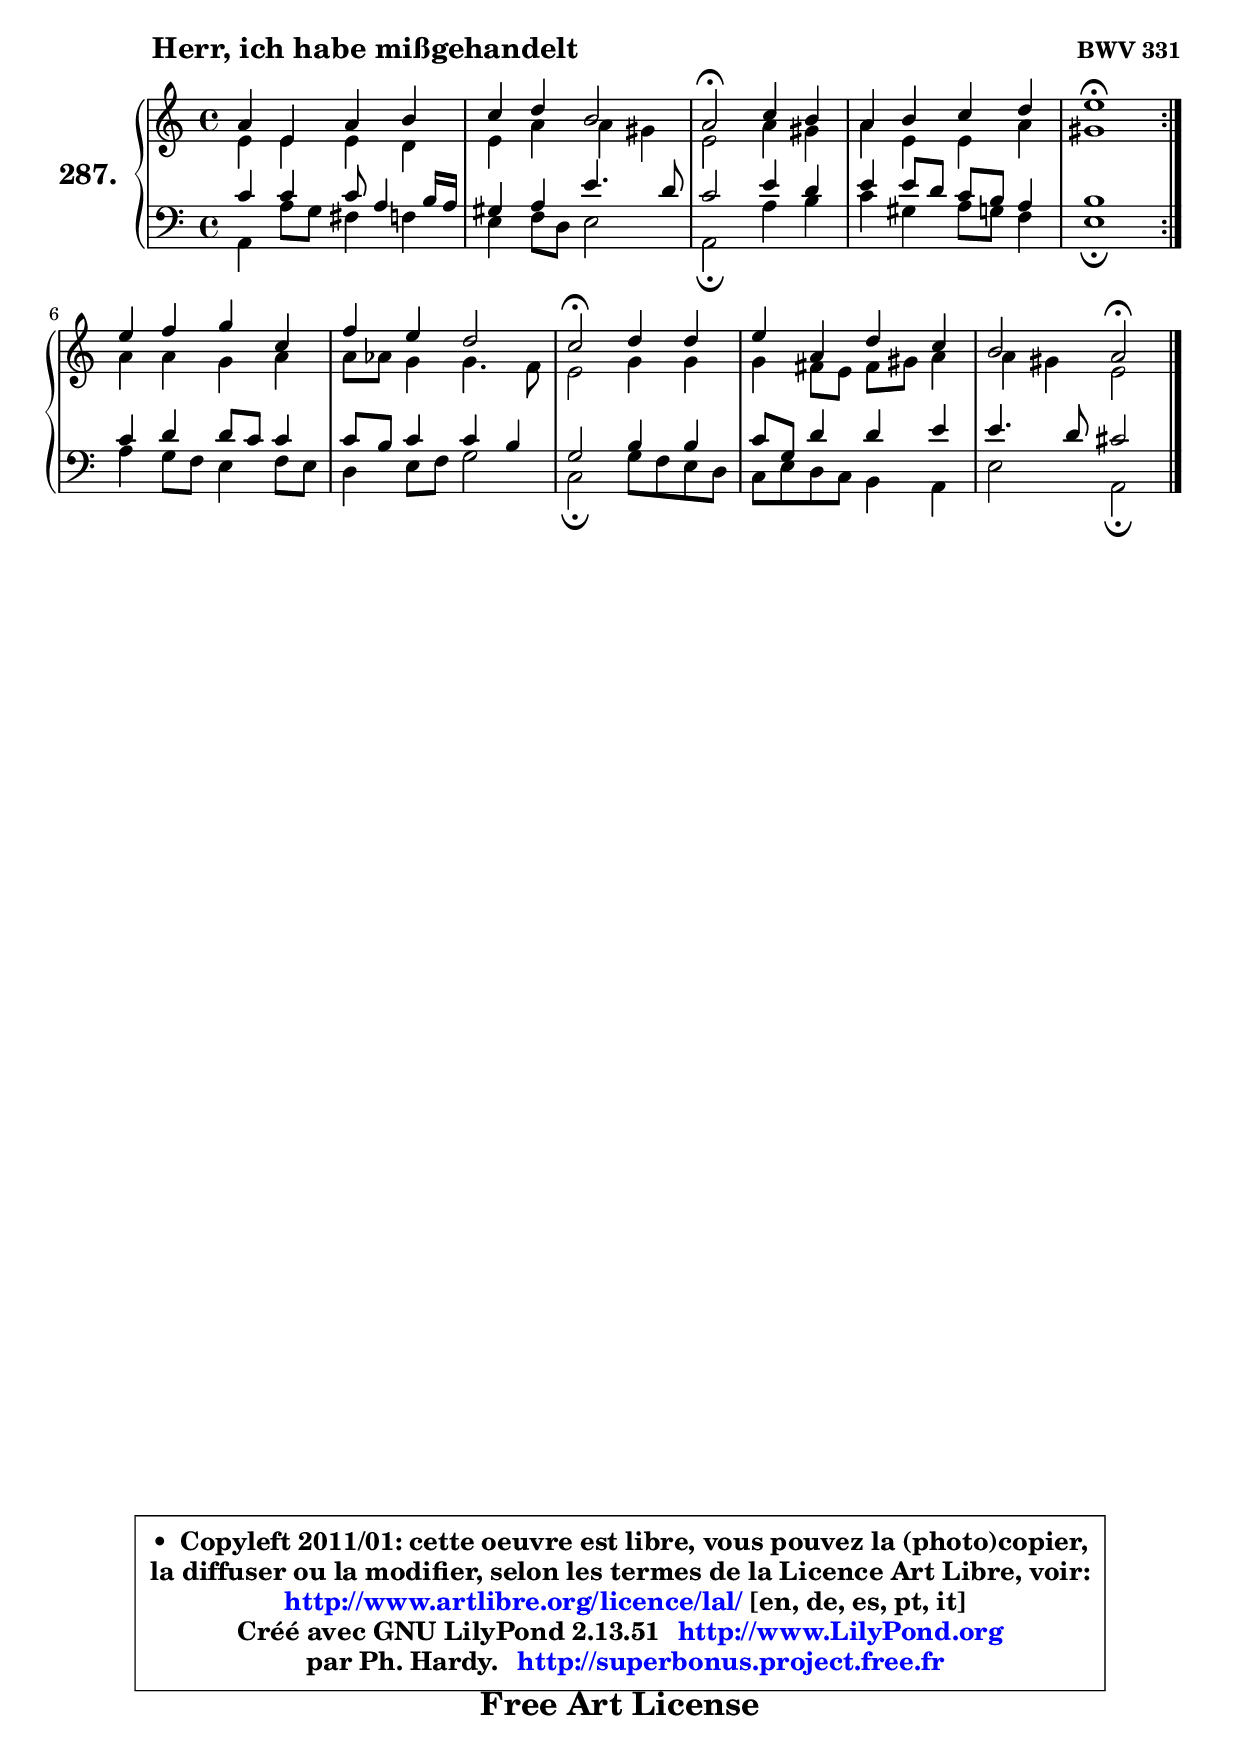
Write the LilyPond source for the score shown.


\version "2.13.51"

    \paper {
%	system-system-spacing #'padding = #0.1
%	score-system-spacing #'padding = #0.1
%	ragged-bottom = ##f
%	ragged-last-bottom = ##f
	}

    \header {
      opus = \markup { \bold "BWV 331" }
      piece = \markup { \hspace #9 \fontsize #2 \bold "Herr, ich habe mißgehandelt" }
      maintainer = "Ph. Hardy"
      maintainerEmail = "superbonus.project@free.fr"
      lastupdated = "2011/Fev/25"
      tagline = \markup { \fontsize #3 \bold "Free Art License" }
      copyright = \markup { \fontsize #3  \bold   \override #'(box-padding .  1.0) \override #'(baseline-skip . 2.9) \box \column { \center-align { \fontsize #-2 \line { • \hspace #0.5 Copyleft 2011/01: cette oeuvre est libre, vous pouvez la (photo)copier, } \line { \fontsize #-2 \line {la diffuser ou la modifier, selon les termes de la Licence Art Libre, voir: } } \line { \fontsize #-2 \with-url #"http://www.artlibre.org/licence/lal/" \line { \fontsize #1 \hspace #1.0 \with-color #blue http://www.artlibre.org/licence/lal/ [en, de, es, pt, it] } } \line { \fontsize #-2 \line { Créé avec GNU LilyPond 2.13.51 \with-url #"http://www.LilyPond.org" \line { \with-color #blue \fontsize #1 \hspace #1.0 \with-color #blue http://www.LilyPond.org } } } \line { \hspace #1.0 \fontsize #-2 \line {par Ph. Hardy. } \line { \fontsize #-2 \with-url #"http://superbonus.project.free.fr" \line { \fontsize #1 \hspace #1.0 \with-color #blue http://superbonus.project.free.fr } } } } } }

	  }

  guidemidi = {
	\repeat volta 2 {
        R1 |
        R1 |
        \tempo 4 = 34 r2 \tempo 4 = 78 r2 |
        R1 |
        \tempo 4 = 40 r1 \tempo 4 = 78 | } %fin du repeat
        R1 |
        R1 |
        \tempo 4 = 34 r2 \tempo 4 = 78 r2 |
        R1 |
        r2 \tempo 4 = 34 r2 |
	}

  upper = {
	\time 4/4
	\key a \minor
	\clef treble

	\voiceOne
	<< { 
	% SOPRANO
	\set Voice.midiInstrument = "acoustic grand"
	\relative c'' {
	\repeat volta 2 {
        a4 e a b |
        c4 d b2 |
        a2\fermata c4 b |
        a4 b c d |
        e1\fermata | } %fin du repeat
        e4 f g c, |
        f4 e d2 |
        c2\fermata d4 d |
        e4 a, d c |
        b2 a2\fermata |
        \bar "|."
	} % fin de relative
	}

	\context Voice="1" { \voiceTwo 
	% ALTO
	\set Voice.midiInstrument = "acoustic grand"
	\relative c' {
	\repeat volta 2 {
        e4 e e d |
        e4 a a gis |
        e2 a4 gis |
        a4 e e a |
        gis1 | } %fin du repeat
        a4 a g a |
        a8 aes g4 g4. f8 |
        e2 g4 g |
        g4 fis8 e fis gis a4 |
        a4 gis e2 |
        \bar "|."
	} % fin de relative
	\oneVoice
	} >>
	}

    lower = {
	\time 4/4
	\key a \minor
	\clef bass

	\voiceOne
	<< { 
	% TENOR
	\set Voice.midiInstrument = "acoustic grand"
	\relative c' {
	\repeat volta 2 {
        c4 c c8 a4 b16 a |
        gis4 a e'4. d8 |
        c2 e4 d |
        e4 e8 d c b a4 |
        b1 | } %fin du repeat
        c4 d d8 c c4 |
        c8 b c4 c b |
        g2 b4 b |
        c8 g d'4 d e |
        e4. d8 cis2 |
        \bar "|."
	} % fin de relative
	}
	\context Voice="1" { \voiceTwo 
	% BASS
	\set Voice.midiInstrument = "acoustic grand"
	\relative c {
	\repeat volta 2 {
        a4 a'8 g fis4 f |
        e4 f8 d e2 |
        a,2\fermata a'4 b |
        c4 gis a8 g f4 |
        e1\fermata | } %fin du repeat
        a4 g8 f e4 f8 e |
        d4 e8 f g2 |
        c,2\fermata g'8 f e d |
        c8 e d c b4 a |
        e'2 a,2\fermata |
        \bar "|."
	} % fin de relative
	\oneVoice
	} >>
	}


    \score { 

	\new PianoStaff <<
	\set PianoStaff.instrumentName = \markup { \bold \huge "287." }
	\new Staff = "upper" \upper
	\new Staff = "lower" \lower
	>>

    \layout {
%	ragged-last = ##f
	   }

         } % fin de score

  \score {
    \unfoldRepeats { << \guidemidi \upper \lower >> }
    \midi {
    \context {
     \Staff
      \remove "Staff_performer"
               }

     \context {
      \Voice
       \consists "Staff_performer"
                }

     \context { 
      \Score
      tempoWholesPerMinute = #(ly:make-moment 78 4)
		}
	    }
	}

